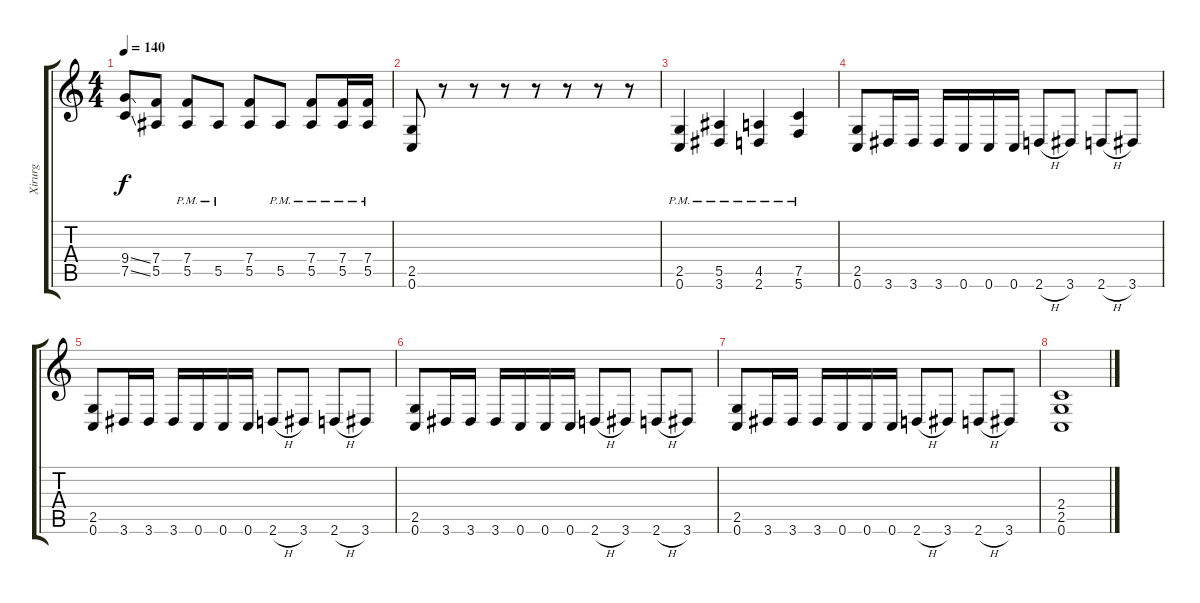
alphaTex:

\track ("Xirurg " "Xirurg ") {instrument distortionguitar}
\staff {score tabs}
\tuning (C4 G3 Eb3 Bb2 F2 C2) {hide}
\ts (4 4)
\tempo 140
\clef g2
\ks c
(9.4{ss} 7.5{ss}).8{dy f} (7.4 5.5).8 (7.4{pm} 5.5{pm}).8 5.5{pm}.8 (7.4 5.5).8 5.5{pm}.8 (7.4{pm} 5.5{pm}).8 (7.4{pm} 5.5{pm}).16 (7.4{pm} 5.5{pm}).16 |
(2.5 0.6).8 r.8 r.8 r.8 r.8 r.8 r.8 r.8 |
(2.5{pm} 0.6{pm}).4 (5.5{pm} 3.6{pm}).4 (4.5{pm} 2.6{pm}).4 (7.5{pm} 5.6{pm}).4 |
(2.5 0.6).8 3.6.16 3.6.16 3.6.16 0.6.16 0.6.16 0.6.16 2.6{h}.8 3.6.8 2.6{h}.8 3.6.8 |
(2.5 0.6).8 3.6.16 3.6.16 3.6.16 0.6.16 0.6.16 0.6.16 2.6{h}.8 3.6.8 2.6{h}.8 3.6.8 |
(2.5 0.6).8 3.6.16 3.6.16 3.6.16 0.6.16 0.6.16 0.6.16 2.6{h}.8 3.6.8 2.6{h}.8 3.6.8 |
(2.5 0.6).8 3.6.16 3.6.16 3.6.16 0.6.16 0.6.16 0.6.16 2.6{h}.8 3.6.8 2.6{h}.8 3.6.8 |
(2.4 2.5 0.6).1
